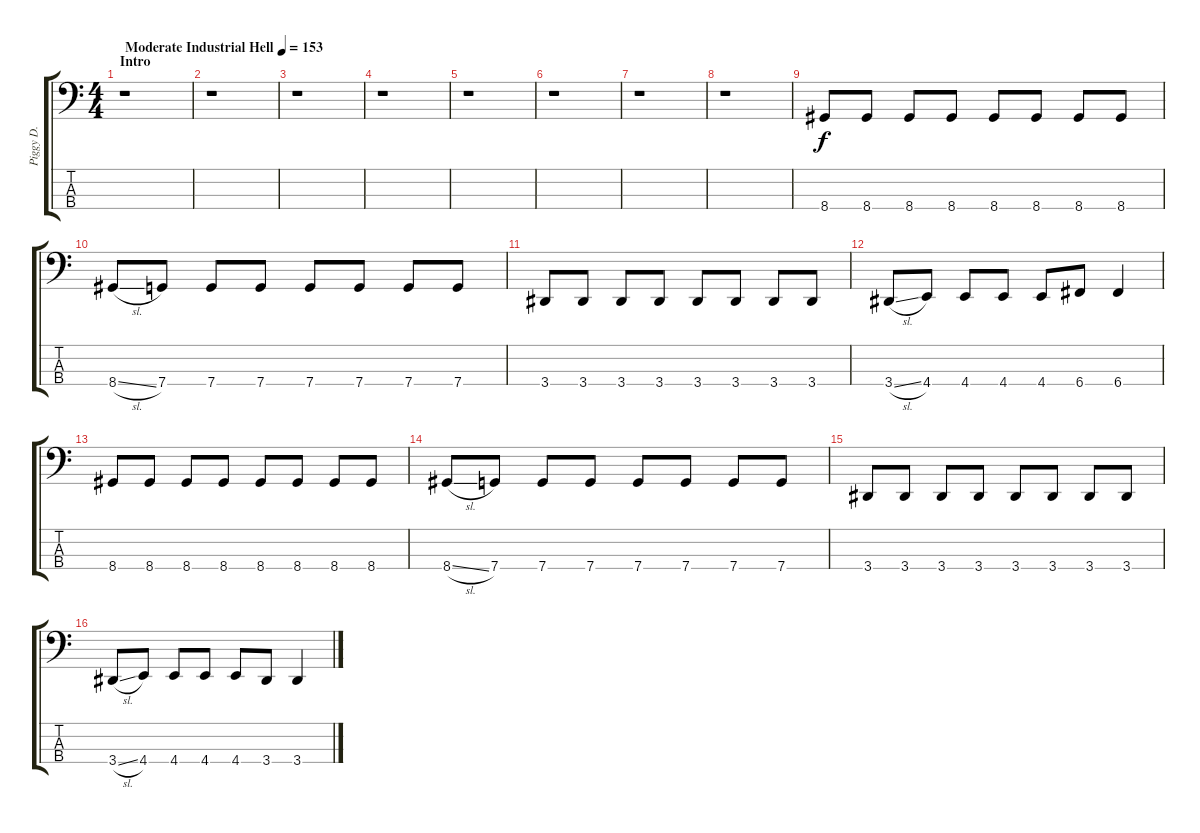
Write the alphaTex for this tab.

\track ("Piggy D." "Piggy D.") {instrument electricbassfinger}
\staff {score tabs}
\tuning (F2 C2 G1 C1) {hide}
\ts (4 4)
\section ("" "Intro")
\tempo (153 "Moderate Industrial Hell")
\clef f4
\ks c
r.1{dy f instrument electricbassfinger} |
r.1 |
r.1 |
r.1 |
r.1 |
r.1 |
r.1 |
r.1 |
8.4.8 8.4.8 8.4.8 8.4.8 8.4.8 8.4.8 8.4.8 8.4.8 |
8.4{sl}.8 7.4.8 7.4.8 7.4.8 7.4.8 7.4.8 7.4.8 7.4.8 |
3.4.8 3.4.8 3.4.8 3.4.8 3.4.8 3.4.8 3.4.8 3.4.8 |
3.4{sl}.8 4.4.8 4.4.8 4.4.8 4.4.8 6.4.8 6.4.4 |
8.4.8 8.4.8 8.4.8 8.4.8 8.4.8 8.4.8 8.4.8 8.4.8 |
8.4{sl}.8 7.4.8 7.4.8 7.4.8 7.4.8 7.4.8 7.4.8 7.4.8 |
3.4.8 3.4.8 3.4.8 3.4.8 3.4.8 3.4.8 3.4.8 3.4.8 |
3.4{sl}.8 4.4.8 4.4.8 4.4.8 4.4.8 3.4.8 3.4.4
